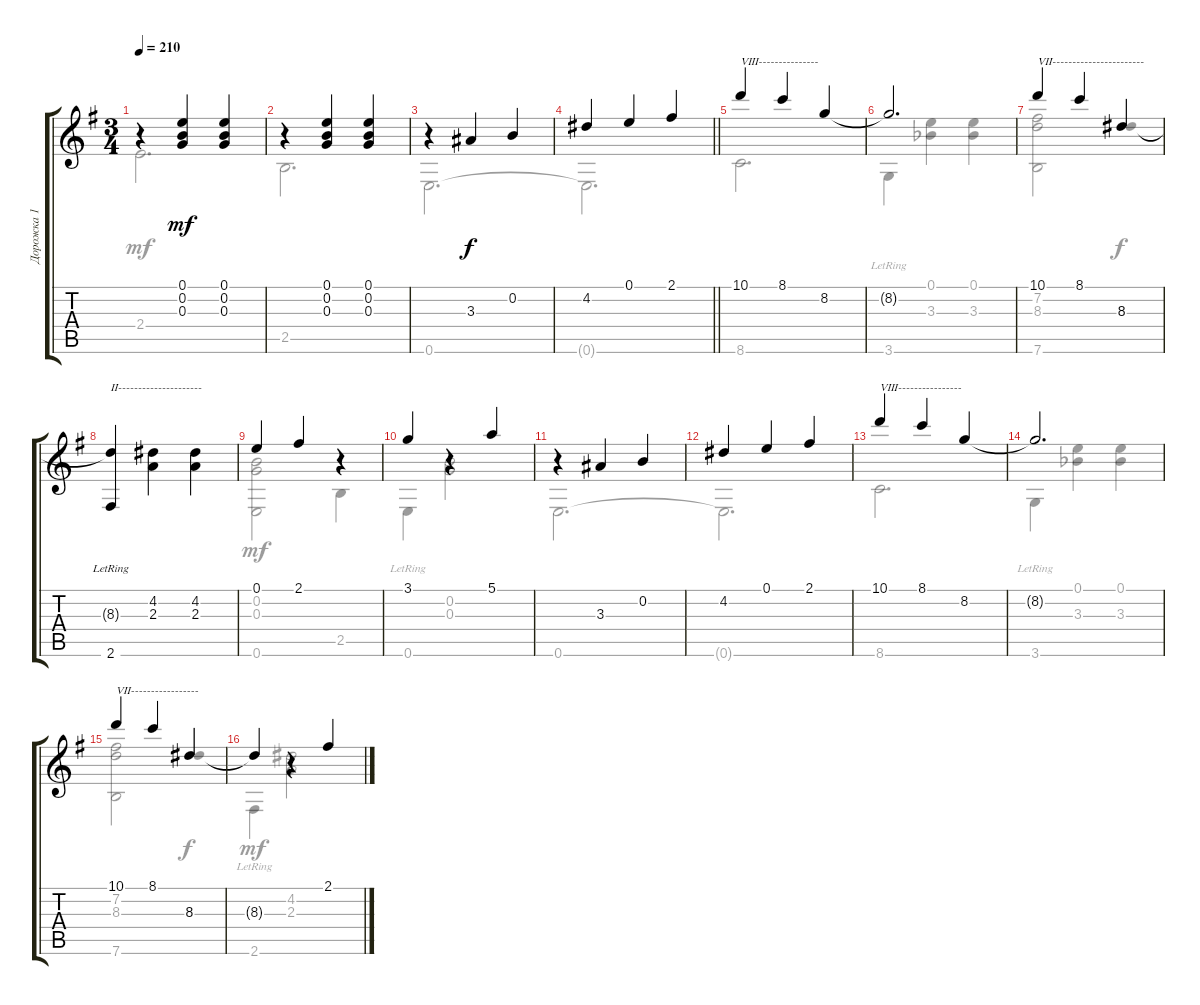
\track ("Дорожка 1" "Дорожка 1") {instrument acousticguitarnylon}
\staff {score tabs}
\tuning (E4 B3 G3 D3 A2 E2) {hide}
\voice
\ts (3 4)
\tempo 210
\clef g2
\ks g
r.4{dy mf instrument acousticguitarnylon} (0.1 0.2 0.3).4 (0.1 0.2 0.3).4 |
r.4 (0.1 0.2 0.3).4 (0.1 0.2 0.3).4 |
r.4 3.3.4{dy f} 0.2.4 |
\barLineRight lightlight
4.2.4 0.1.4 2.1.4 |
10.1.4{txt "VIII---------------"} 8.1.4 8.2.4 |
8.2{t}.2{d} |
10.1.4{txt "VII-----------------------"} 8.1.4 8.3.4 |
(8.3{t} 2.6{lr}).4{txt "II---------------------"} (4.2 2.3).4 (4.2 2.3).4 |
0.1.4 2.1.4 r.4 |
3.1.4 r.4 5.1.4 |
r.4 3.3.4 0.2.4 |
4.2.4 0.1.4 2.1.4 |
10.1.4{txt "VIII----------------"} 8.1.4 8.2.4 |
8.2{t}.2{d} |
10.1.4{txt "VII-----------------"} 8.1.4 8.3.4 |
8.3{t}.4 r.4 2.1.4
\voice
\clef g2
\ottava regular
\simile none
\ks g
2.4.2{d dy mf} |
2.5.2{d} |
0.6.2{d} |
\barLineRight lightlight
0.6{t}.2{d} |
8.6.2{d} |
3.6{lr}.4 (0.1 3.3{acc b}).4 (0.1 3.3{acc b}).4 |
(7.2 8.3 7.6).2 8.3.4{dy f beam Up} |
|
(0.2 0.3 0.6).2{dy mf} 2.5.4 |
0.6{lr}.4 (0.2 0.3).2 |
0.6.2{d} |
0.6{t}.2{d} |
8.6.2{d} |
3.6{lr}.4 (0.1 3.3{acc b}).4 (0.1 3.3{acc b}).4 |
(7.2 8.3 7.6).2 8.3.4{dy f beam Up} |
2.6{lr}.4{dy mf} (4.2 2.3).2
